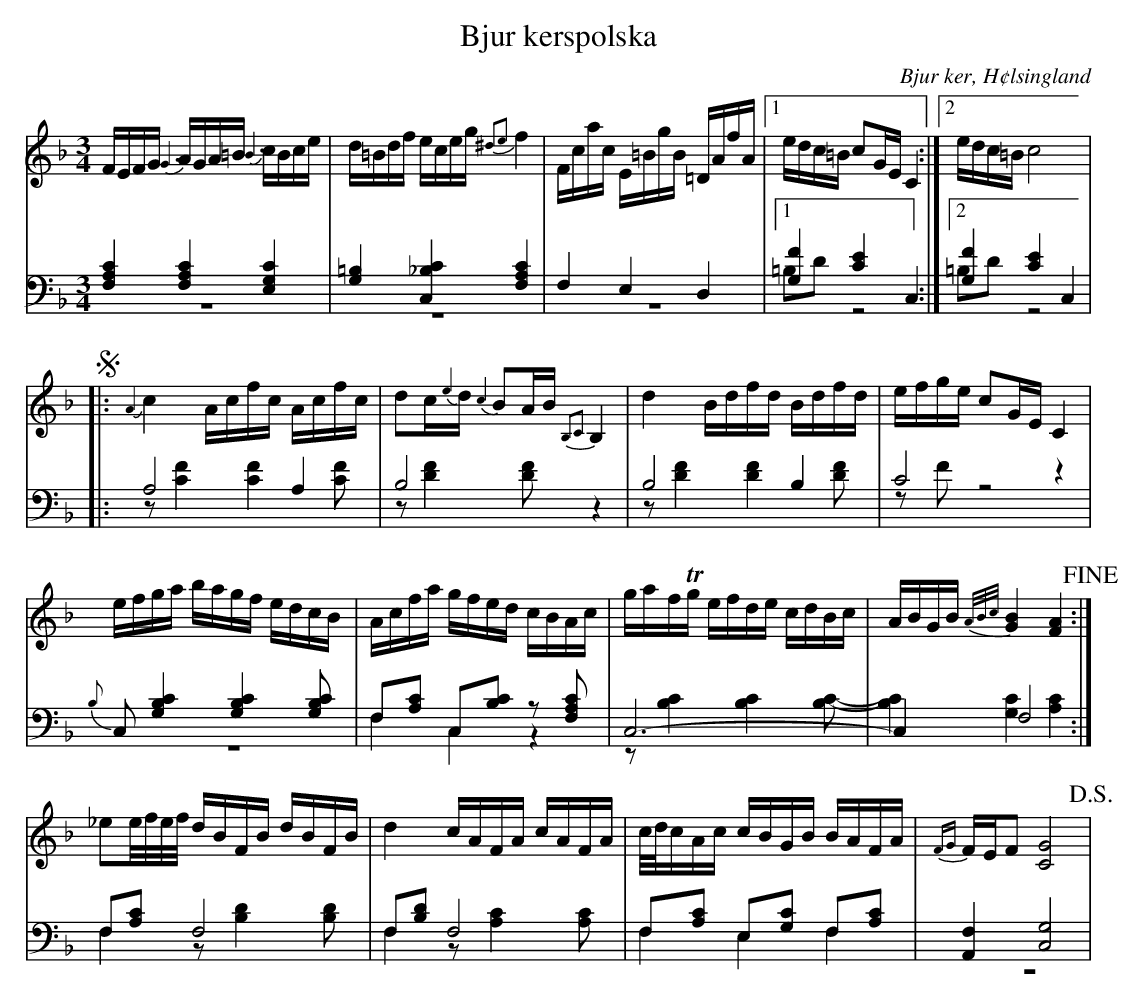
X:1
T: Bjur kerspolska
O: Bjur ker, H¢lsingland
M: 3/4
L: 1/16
K: F
V:1
V:2
V:3 merge
V:1
FEFG {G3}AGA=B {B3}cBce|d=Bdf eceg {^d2e2}f4|Fcac E=BgB =DAfA|1 edc=B c2GE C4:|2 edc=B c8 |
!segno! |:{A2}c4 Acfc Acfc|d2c{e2}d {c2}B2AB {B,2C2}B,4|d4 Bdfd Bdfd|efge c2GE C4|
efga bagf edcB|Acfa gfed cBAc|gafTg efde cdBc|ABGB {A/B/c/}[G4B4] [F4A4] !fine!:|
_e2e/f/e/f/ dBFB dBFB|d4 cAFA cAFA|c/d/cAc cBGB BAFA|{FG}FEF2 [C8G8] !D.S.!|
V:2 clef=bass
[F,4A,4C4] [F,4A,4C4] [E,4G,4C4]|[G,4=B,4] [C,4_B,4C4] [F,4A,4C4]|F,4 E,4 D,4|1 [G,4F4] [C4E4] C,4:|2 [G,4F4] [C4E4] C,4 |
|:A,8 A,4|B,8 z4|B,8  B,4|C8 z4|
{B,}C,2 [G,4B,4C4] [G,4B,4C4] [G,2B,2C2]|F,2[A,2C2] C,2[B,2C2] z2 [F,2A,2C2]|C,12-|C,4 F,8:|
F,2[A,2C2] F,8|F,2[B,2D2] F,8|F,2[A,2C2] E,2[G,2C2] F,2[A,2C2]|[A,,4F,4] [C,8G,8] |
V:3 clef=bass
z12|z12|z12|1 =B,2D2 z8:|2 =B,2D2 z8|
|:z2 [C4F4] [C4F4] [C2F2]|z2 [D4F4] [D2F2] z4|z2 [D4F4] [D4F4] [D2F2]|z2 F2 z8|
z12|F,4 C,4 z4|z2 [B,4C4] [B,4C4] [B,2C2]-|[B,4C4] [G,4C4] [A,4C4]:|
F,4 z2 [B,4D4] [B,2D2]|F,4 z2 [A,4C4] [A,2C2]|F,4 E,4 F,4|z12|
